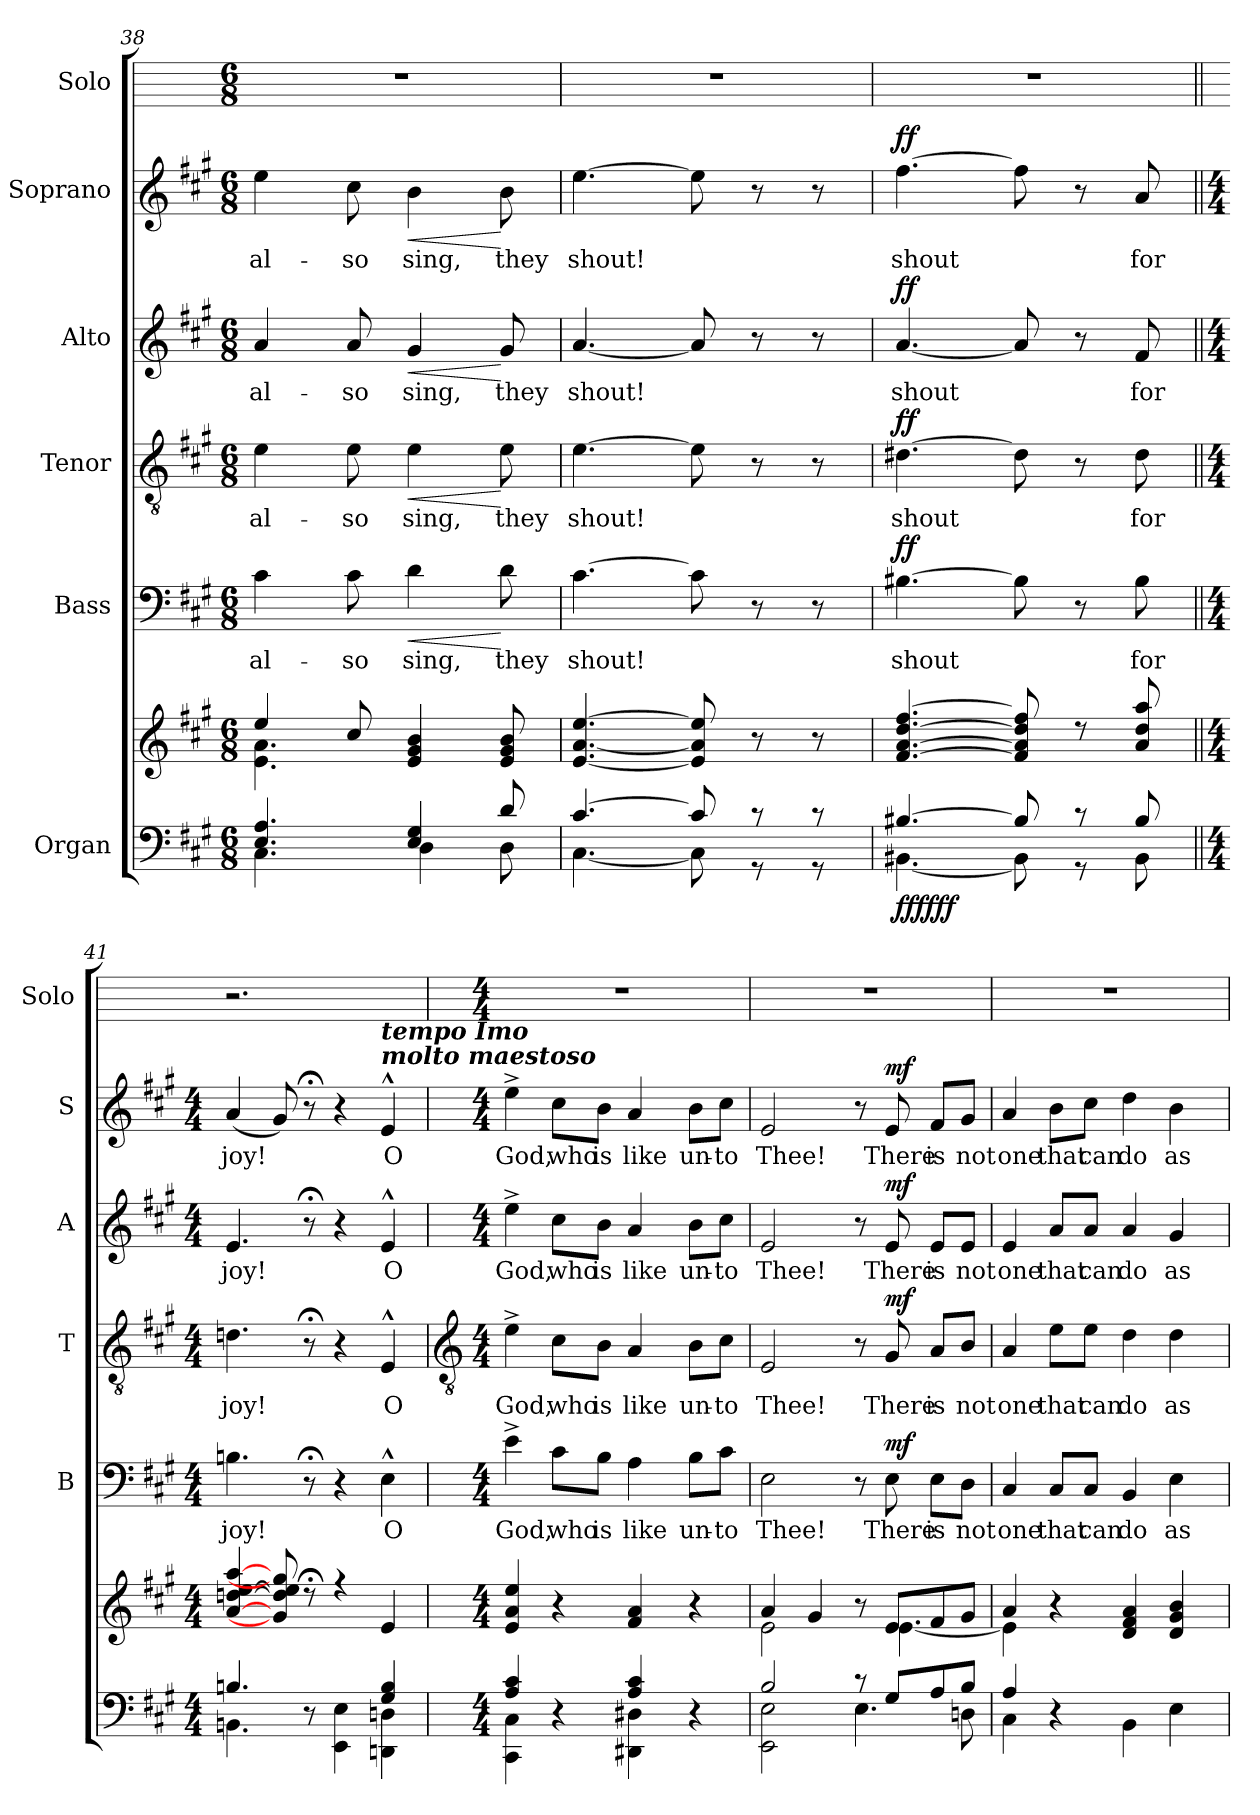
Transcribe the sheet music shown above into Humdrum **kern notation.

**kern	**kern	**dynam	**kern	**text	**dynam	**kern	**text	**dynam	**kern	**text	**dynam	**kern	**text	**dynam	**kern
*part6	*part6	*part6	*part5	*part5	*part5	*part4	*part4	*part4	*part3	*part3	*part3	*part2	*part2	*part2	*part1
*staff7	*staff6	*staff6/7	*staff5	*staff5	*staff5	*staff4	*staff4	*staff4	*staff3	*staff3	*staff3	*staff2	*staff2	*staff2	*staff1
*I"Organ	*	*	*I"Bass	*	*	*I"Tenor	*	*	*I"Alto	*	*	*I"Soprano	*	*	*I"Solo
*	*	*	*I'B	*	*	*I'T	*	*	*I'A	*	*	*I'S	*	*	*I'Solo
*clefF4	*clefG2	*	*clefF4	*	*	*clefGv2	*	*	*clefG2	*	*	*clefG2	*	*	*
*k[f#c#g#]	*k[f#c#g#]	*	*k[f#c#g#]	*	*	*k[f#c#g#]	*	*	*k[f#c#g#]	*	*	*k[f#c#g#]	*	*	*
*A:	*A:	*	*A:	*	*	*A:	*	*	*A:	*	*	*A:	*	*	*
*M6/8	*M6/8	*	*M6/8	*	*	*M6/8	*	*	*M6/8	*	*	*M6/8	*	*	*M6/8
=38	=38	=38	=38	=38	=38	=38	=38	=38	=38	=38	=38	=38	=38	=38	=38
*^	*^	*	*	*	*	*	*	*	*	*	*	*	*	*	*
!	!	!	!	!	!	!LO:LY:b	!	!	!LO:LY:b	!	!	!LO:LY:b	!	!	!LO:LY:b	!	!
4.E/ 4.A/	4.C#\	4ee/	4.e\ 4.a\	.	4c#	al-	.	4e	al-	.	4a	al-	.	4ee	al-	.	2.r
!	!	!	!	!	!	!LO:LY:b	!	!	!LO:LY:b	!	!	!LO:LY:b	!	!	!LO:LY:b	!	!
.	.	8cc#/	.	.	8c#	-so	.	8e	-so	.	8a	-so	.	8cc#	-so	.	.
!	!	!	!	!	!	!LO:LY:b	!LO:HP:b	!	!LO:LY:b	!LO:HP:b	!	!LO:LY:b	!LO:HP:b	!	!LO:LY:b	!LO:HP:b	!
4E/ 4G#/	4D\	4e 4g# 4b	4.ryy	.	4d	sing,	<	4e	sing,	<	4g#	sing,	<	4b	sing,	<	.
!	!	!	!	!	!	!LO:LY:b	!	!	!LO:LY:b	!	!	!LO:LY:b	!	!	!LO:LY:b	!	!
8d/	8D\	8e 8g# 8b	.	.	8d	they	[	8e	they	[	8g#	they	[	8b	they	[	.
=39	=39	=39	=39	=39	=39	=39	=39	=39	=39	=39	=39	=39	=39	=39	=39	=39	=39
!	!	!	!	!	!	!LO:LY:b	!	!	!LO:LY:b	!	!	!LO:LY:b	!	!	!LO:LY:b	!	!
[4.c#/	[4.C#\	[4.e [4.a [4.ee	2ryy	.	[4.c#	shout!	.	[4.e	shout!	.	[4.a	shout!	.	[4.ee	shout!	.	2.r
8c#/]	8C#\]	8e] 8a] 8ee]	.	.	8c#]	.	.	8e]	.	.	8a]	.	.	8ee]	.	.	.
8r	8r	8r	8ryy	.	8r	.	.	8r	.	.	8r	.	.	8r	.	.	.
8r	8r	8r	8ryy	.	8r	.	.	8r	.	.	8r	.	.	8r	.	.	.
=40	=40	=40	=40	=40	=40	=40	=40	=40	=40	=40	=40	=40	=40	=40	=40	=40	=40
!	!	!	!	!LO:DY:b=2	!	!LO:LY:b	!	!	!LO:LY:b	!	!	!LO:LY:b	!	!	!LO:LY:b	!	!
!	!	!	!	!LO:DY:n=1:b=2	!	!	!	!	!	!	!	!	!	!	!	!	!
!	!	!	!	!LO:DY:n=2:b	!	!	!LO:DY:b	!	!	!LO:DY:b	!	!	!LO:DY:b	!	!	!LO:DY:b	!
[4.B#X/	[4.BB#X\	[4.f# [4.a [4.dd [4.ff#	2.ryy	ff ff ff	[4.B#X	shout	ff	[4.d#X	shout	ff	[4.a	shout	ff	[4.ff#	shout	ff	2.r
8B#/]	8BB#\]	8f#] 8a] 8dd] 8ff#]	.	.	8B#]	.	.	8d#]	.	.	8a]	.	.	8ff#]	.	.	.
8r	8r	8r	.	.	8r	.	.	8r	.	.	8r	.	.	8r	.	.	.
!	!	!	!	!	!	!LO:LY:b	!	!	!LO:LY:b	!	!	!LO:LY:b	!	!	!LO:LY:b	!	!
8B#/	8BB#\	8a 8dd 8aa	.	.	8B#	for	.	8d#	for	.	8f#	for	.	8a	for	.	.
=41||	=41||	=41||	=41||	=41||	=41||	=41||	=41||	=41||	=41||	=41||	=41||	=41||	=41||	=41||	=41||	=41||	=41||
*M4/4	*	*M4/4	*	*	*M4/4	*	*	*M4/4	*	*	*M4/4	*	*	*M4/4	*	*	*
!	!	!	!	!	!	!LO:LY:b	!	!	!LO:LY:b	!	!	!LO:LY:b	!	!	!LO:LY:b	!	!
4.Bn/	4.BBn\	[4a [4ddn [4ee [4aa	1ryy	.	4.Bn	joy!	.	4.dn	joy!	.	4.e	joy!	.	(<4a	joy!	.	2.r
.	.	8g#] 8dd] 8ee] 8gg#]	.	.	.	.	.	.	.	.	.	.	.	8g#)	.	.	.
4.ryy	8r	8r;<	.	.	8r;<	.	.	8r;<	.	.	8r;<	.	.	8r;<	.	.	.
.	4EE\ 4E\	4r	.	.	4r	.	.	4r	.	.	4r	.	.	4r	.	.	.
!	!	!	!	!	!	!	!	!	!	!	!	!	!	!LO:TX:a:Bi:t=molto maestoso	!	!	!
!	!	!	!	!	!	!	!	!	!	!	!	!	!	!LO:TX:a:Bi:t=tempo Imo	!	!	!
!	!	!	!	!	!	!LO:LY:b	!	!	!LO:LY:b	!	!	!LO:LY:b	!	!	!LO:LY:b	!	!
4G#/ 4B/	4DDn\ 4Dn\	4e	.	.	4E^^	O	.	4E^^	O	.	4e^^	O	.	4e^^	O	.	4ryy
!!LO:LB:g=z
=42	=42	=42	=42	=42	=42	=42	=42	=42	=42	=42	=42	=42	=42	=42	=42	=42	=42
*	*	*	*	*	*	*	*	*clefGv2	*	*	*	*	*	*	*	*	*
*M4/4	*	*M4/4	*	*	*M4/4	*	*	*M4/4	*	*	*M4/4	*	*	*M4/4	*	*	*M4/4
!	!	!	!	!	!	!LO:LY:b	!	!	!LO:LY:b	!	!	!LO:LY:b	!	!	!LO:LY:b	!	!
4A/ 4c#/	4CC#\ 4C#\	4e 4a 4ee	2ryy	.	4e^	God,	.	4e^	God,	.	4ee^	God,	.	4ee^	God,	.	1r
!	!	!	!	!	!	!LO:LY:b	!	!	!LO:LY:b	!	!	!LO:LY:b	!	!	!LO:LY:b	!	!
4ryy	4r	4r	.	.	8c#\L	who	.	8c#\L	who	.	8cc#\L	who	.	8cc#\L	who	.	.
!	!	!	!	!	!	!LO:LY:b	!	!	!LO:LY:b	!	!	!LO:LY:b	!	!	!LO:LY:b	!	!
.	.	.	.	.	8B\J	is	.	8B\J	is	.	8b\J	is	.	8b\J	is	.	.
!	!	!	!	!	!	!LO:LY:b	!	!	!LO:LY:b	!	!	!LO:LY:b	!	!	!LO:LY:b	!	!
4A/ 4c#/	4DD#X\ 4D#X\	4f# 4a	8ryy	.	4A	like	.	4A	like	.	4a	like	.	4a	like	.	.
.	.	.	4.ryy	.	.	.	.	.	.	.	.	.	.	.	.	.	.
!	!	!	!	!	!	!LO:LY:b	!	!	!LO:LY:b	!	!	!LO:LY:b	!	!	!LO:LY:b	!	!
4ryy	4r	4r	.	.	8B\L	un-	.	8B\L	un-	.	8b\L	un-	.	8b\L	un-	.	.
!	!	!	!	!	!	!LO:LY:b	!	!	!LO:LY:b	!	!	!LO:LY:b	!	!	!LO:LY:b	!	!
.	.	.	.	.	8c#\J	-to	.	8c#\J	-to	.	8cc#\J	-to	.	8cc#\J	-to	.	.
=43	=43	=43	=43	=43	=43	=43	=43	=43	=43	=43	=43	=43	=43	=43	=43	=43	=43
!	!	!	!	!	!	!LO:LY:b	!	!	!LO:LY:b	!	!	!LO:LY:b	!	!	!LO:LY:b	!	!
2B/	2EE\ 2E\	4a	2e\	.	2E	Thee!	.	2E	Thee!	.	2e	Thee!	.	2e	Thee!	.	1r
.	.	4g#	.	.	.	.	.	.	.	.	.	.	.	.	.	.	.
8r	4.E\	8r	8ryy	.	8r	.	.	8r	.	.	8r	.	.	8r	.	.	.
!	!	!	!	!	!	!LO:LY:b	!LO:DY:b	!	!LO:LY:b	!LO:DY:b	!	!LO:LY:b	!LO:DY:b	!	!LO:LY:b	!LO:DY:b	!
8G#/L	.	8eL	[4.e\	.	8E	There	mf	8G#	There	mf	8e	There	mf	8e	There	mf	.
!	!	!	!	!	!	!LO:LY:b	!	!	!LO:LY:b	!	!	!LO:LY:b	!	!	!LO:LY:b	!	!
8A/	.	8f#	.	.	8E\L	is	.	8A/L	is	.	8e/L	is	.	8f#/L	is	.	.
!	!	!	!	!	!	!LO:LY:b	!	!	!LO:LY:b	!	!	!LO:LY:b	!	!	!LO:LY:b	!	!
8B/J	8Dn\	8g#J	.	.	8D\J	not	.	8B/J	not	.	8e/J	not	.	8g#/J	not	.	.
=44	=44	=44	=44	=44	=44	=44	=44	=44	=44	=44	=44	=44	=44	=44	=44	=44	=44
!	!	!	!	!	!	!LO:LY:b	!	!	!LO:LY:b	!	!	!LO:LY:b	!	!	!LO:LY:b	!	!
4A/	4C#\	4a	4e\]	.	4C#	one	.	4A	one	.	4e	one	.	4a	one	.	1r
!	!	!	!	!	!	!LO:LY:b	!	!	!LO:LY:b	!	!	!LO:LY:b	!	!	!LO:LY:b	!	!
2.ryy	4r	4r	2ryy	.	8C#/L	that	.	8e\L	that	.	8a/L	that	.	8b\L	that	.	.
!	!	!	!	!	!	!LO:LY:b	!	!	!LO:LY:b	!	!	!LO:LY:b	!	!	!LO:LY:b	!	!
.	.	.	.	.	8C#/J	can	.	8e\J	can	.	8a/J	can	.	8cc#\J	can	.	.
!	!	!	!	!	!	!LO:LY:b	!	!	!LO:LY:b	!	!	!LO:LY:b	!	!	!LO:LY:b	!	!
.	4BB\	4d 4f# 4a	.	.	4BB	do	.	4d	do	.	4a	do	.	4dd	do	.	.
!	!	!	!	!	!	!LO:LY:b	!	!	!LO:LY:b	!	!	!LO:LY:b	!	!	!LO:LY:b	!	!
.	4E\	4d 4g# 4b	8.ryy	.	4E	as	.	4d	as	.	4g#	as	.	4b	as	.	.
.	.	.	16ryy	.	.	.	.	.	.	.	.	.	.	.	.	.	.
*v	*v	*	*	*	*	*	*	*	*	*	*	*	*	*	*	*	*
*	*v	*v	*	*	*	*	*	*	*	*	*	*	*	*	*	*
=	=	=	=	=	=	=	=	=	=	=	=	=	=	=	=
*-	*-	*-	*-	*-	*-	*-	*-	*-	*-	*-	*-	*-	*-	*-	*-
